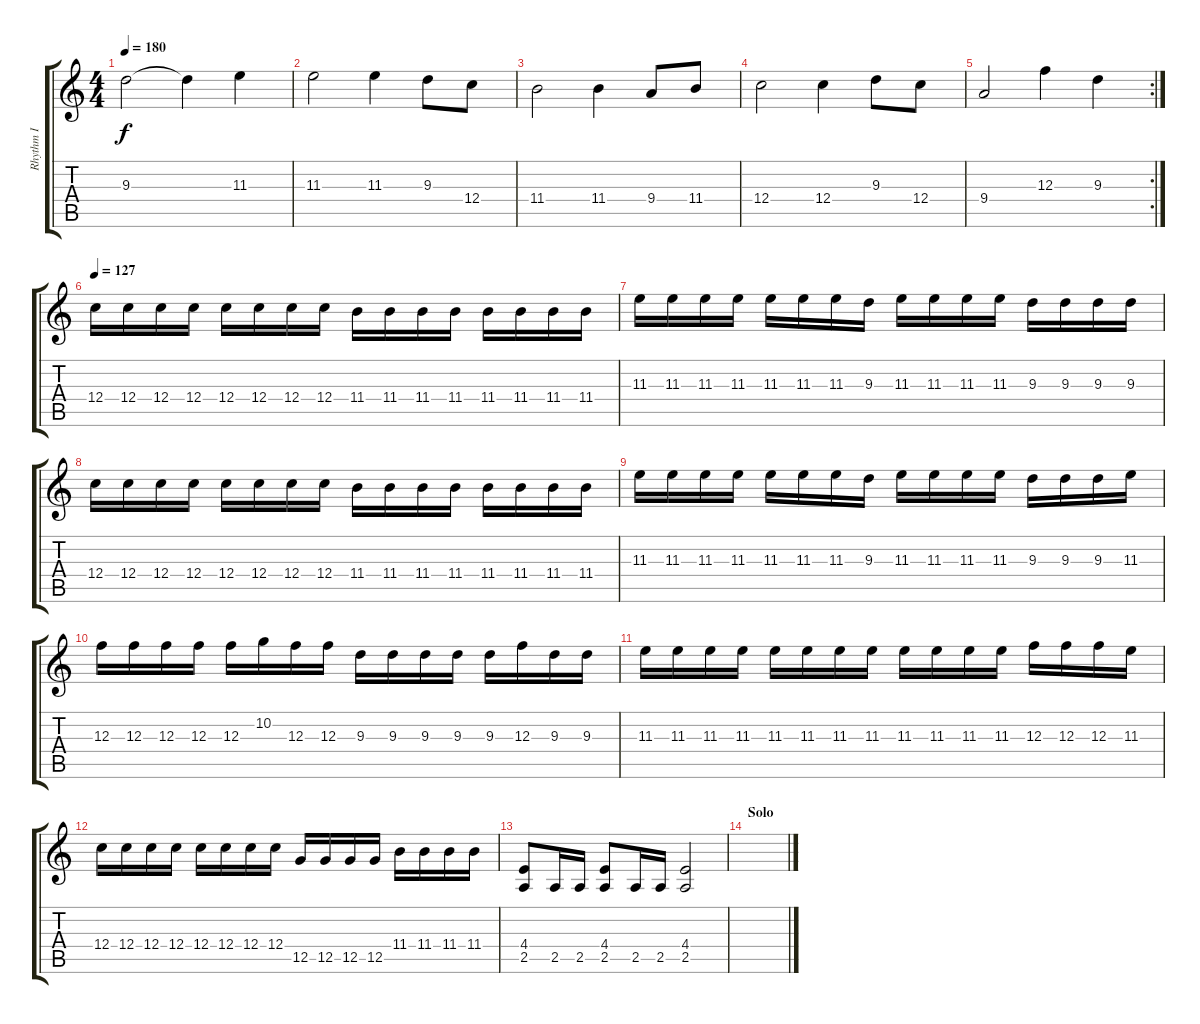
\track ("Rhythm I" "Rhythm I") {instrument distortionguitar}
\staff {score tabs}
\tuning (D4 A3 F3 C3 G2 D2) {hide}
\ts (4 4)
\tempo 180
\clef g2
\ks c
9.3.2{dy f} 9.3{t}.4 11.3.4 |
11.3.2 11.3.4 9.3.8 12.4.8 |
11.4.2 11.4.4 9.4.8 11.4.8 |
12.4.2 12.4.4 9.3.8 12.4.8 |
\rc 2
9.4.2 12.3.4 9.3.4 |
\tempo 127
12.4.16 12.4.16 12.4.16 12.4.16 12.4.16 12.4.16 12.4.16 12.4.16 11.4.16 11.4.16 11.4.16 11.4.16 11.4.16 11.4.16 11.4.16 11.4.16 |
11.3.16 11.3.16 11.3.16 11.3.16 11.3.16 11.3.16 11.3.16 9.3.16 11.3.16 11.3.16 11.3.16 11.3.16 9.3.16 9.3.16 9.3.16 9.3.16 |
12.4.16 12.4.16 12.4.16 12.4.16 12.4.16 12.4.16 12.4.16 12.4.16 11.4.16 11.4.16 11.4.16 11.4.16 11.4.16 11.4.16 11.4.16 11.4.16 |
11.3.16 11.3.16 11.3.16 11.3.16 11.3.16 11.3.16 11.3.16 9.3.16 11.3.16 11.3.16 11.3.16 11.3.16 9.3.16 9.3.16 9.3.16 11.3.16 |
12.3.16 12.3.16 12.3.16 12.3.16 12.3.16 10.2.16 12.3.16 12.3.16 9.3.16 9.3.16 9.3.16 9.3.16 9.3.16 12.3.16 9.3.16 9.3.16 |
11.3.16 11.3.16 11.3.16 11.3.16 11.3.16 11.3.16 11.3.16 11.3.16 11.3.16 11.3.16 11.3.16 11.3.16 12.3.16 12.3.16 12.3.16 11.3.16 |
12.4.16 12.4.16 12.4.16 12.4.16 12.4.16 12.4.16 12.4.16 12.4.16 12.5.16 12.5.16 12.5.16 12.5.16 11.4.16 11.4.16 11.4.16 11.4.16 |
(4.4 2.5).8 2.5.16 2.5.16 (4.4 2.5).8 2.5.16 2.5.16 (4.4 2.5).2 |
\section ("" "Solo")
